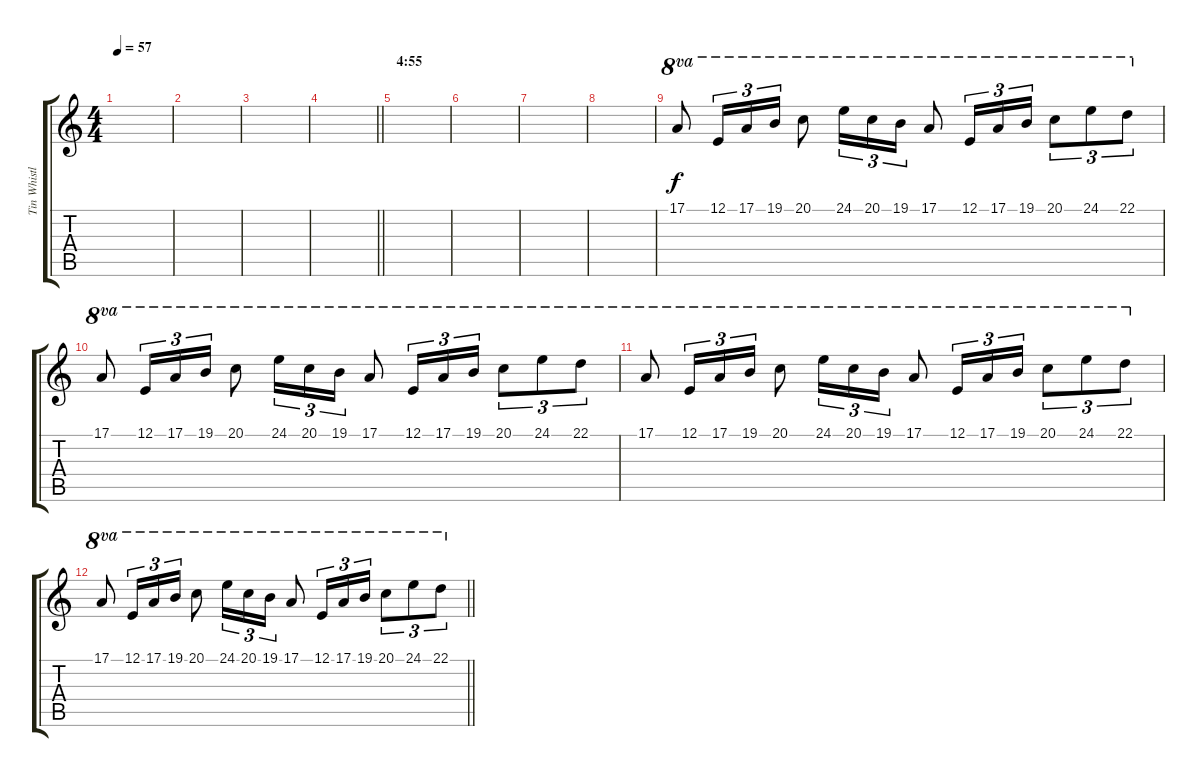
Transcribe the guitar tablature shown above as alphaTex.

\track ("Tin Whistle" "Tin Whistl") {instrument recorder}
\staff {score tabs}
\tuning (E4 B3 G3 D3 A2 E2) {hide}
\ts (4 4)
\tempo 57
\clef g2
\ks c
|
|
|
\barLineRight lightlight
|
\section ("" "4:55")
|
|
|
|
17.1.8{ot 8va} 12.1.16{tu (3 2) ot 8va} 17.1.16{tu (3 2) ot 8va} 19.1.16{tu (3 2) ot 8va} 20.1.8{ot 8va} 24.1.16{tu (3 2) ot 8va} 20.1.16{tu (3 2) ot 8va} 19.1.16{tu (3 2) ot 8va} 17.1.8{ot 8va} 12.1.16{tu (3 2) ot 8va} 17.1.16{tu (3 2) ot 8va} 19.1.16{tu (3 2) ot 8va} 20.1.8{tu (3 2) ot 8va} 24.1.8{tu (3 2) ot 8va} 22.1.8{tu (3 2) ot 8va} |
17.1.8{ot 8va} 12.1.16{tu (3 2) ot 8va} 17.1.16{tu (3 2) ot 8va} 19.1.16{tu (3 2) ot 8va} 20.1.8{ot 8va} 24.1.16{tu (3 2) ot 8va} 20.1.16{tu (3 2) ot 8va} 19.1.16{tu (3 2) ot 8va} 17.1.8{ot 8va} 12.1.16{tu (3 2) ot 8va} 17.1.16{tu (3 2) ot 8va} 19.1.16{tu (3 2) ot 8va} 20.1.8{tu (3 2) ot 8va} 24.1.8{tu (3 2) ot 8va} 22.1.8{tu (3 2) ot 8va} |
17.1.8{ot 8va} 12.1.16{tu (3 2) ot 8va} 17.1.16{tu (3 2) ot 8va} 19.1.16{tu (3 2) ot 8va} 20.1.8{ot 8va} 24.1.16{tu (3 2) ot 8va} 20.1.16{tu (3 2) ot 8va} 19.1.16{tu (3 2) ot 8va} 17.1.8{ot 8va} 12.1.16{tu (3 2) ot 8va} 17.1.16{tu (3 2) ot 8va} 19.1.16{tu (3 2) ot 8va} 20.1.8{tu (3 2) ot 8va} 24.1.8{tu (3 2) ot 8va} 22.1.8{tu (3 2) ot 8va} |
\barLineRight lightlight
17.1.8{ot 8va} 12.1.16{tu (3 2) ot 8va} 17.1.16{tu (3 2) ot 8va} 19.1.16{tu (3 2) ot 8va} 20.1.8{ot 8va} 24.1.16{tu (3 2) ot 8va} 20.1.16{tu (3 2) ot 8va} 19.1.16{tu (3 2) ot 8va} 17.1.8{ot 8va} 12.1.16{tu (3 2) ot 8va} 17.1.16{tu (3 2) ot 8va} 19.1.16{tu (3 2) ot 8va} 20.1.8{tu (3 2) ot 8va} 24.1.8{tu (3 2) ot 8va} 22.1.8{tu (3 2) ot 8va}
